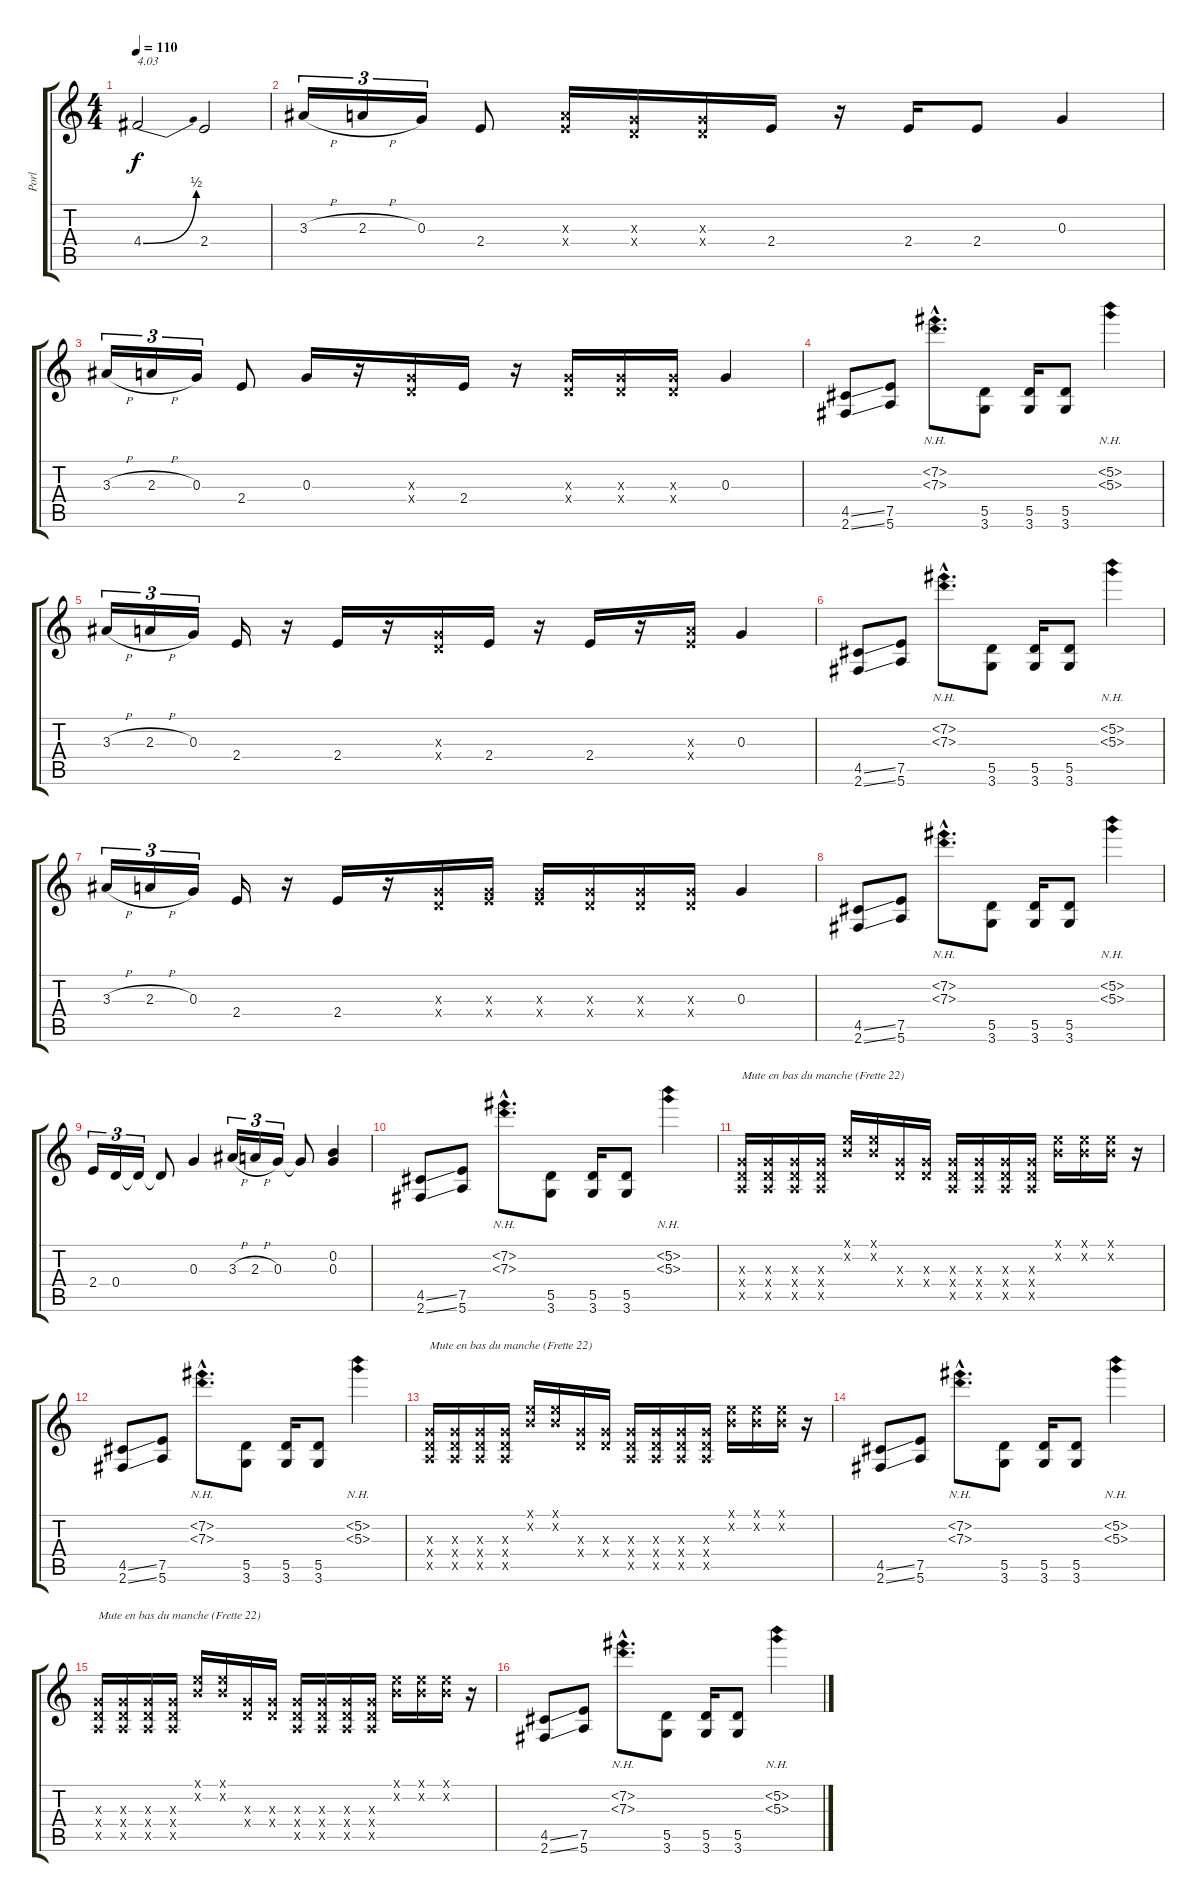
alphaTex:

\track ("Porl" "Porl") {instrument overdrivenguitar}
\staff {score tabs}
\tuning (E4 B3 G3 D3 A2 E2) {hide}
\ts (4 4)
\tempo 110
\clef g2
\ks c
4.4{be (bend 0 0 60 2)}.2{txt "4.03" dy f} 2.4.2 |
3.3{h}.16{tu (3 2)} 2.3{h}.16{tu (3 2)} 0.3.16{tu (3 2)} 2.4.8 (2.3{x} 2.4{x}).16 (0.3{x} 0.4{x}).16 (0.3{x} 0.4{x}).16 2.4.16 r.16 2.4.16 2.4.8 0.3.4 |
3.3{h}.16{tu (3 2)} 2.3{h}.16{tu (3 2)} 0.3.16{tu (3 2)} 2.4.8 0.3.16 r.16 (0.3{x} 0.4{x}).16 2.4.16 r.16 (0.3{x} 0.4{x}).16 (0.3{x} 0.4{x}).16 (0.3{x} 0.4{x}).16 0.3.4 |
(4.5{ss} 2.6{ss}).8 (7.5 5.6).8 (7.2{nh hac} 7.3{nh hac}).8{d} (5.5 3.6).8 (5.5 3.6).16 (5.5 3.6).8 (5.2{nh} 5.3{nh}).4 |
3.3{h}.16{tu (3 2)} 2.3{h}.16{tu (3 2)} 0.3.16{tu (3 2)} 2.4.16 r.16 2.4.16 r.16 (0.3{x} 0.4{x}).16 2.4.16 r.16 2.4.16 r.16 (2.3{x} 2.4{x}).16 0.3.4 |
(4.5{ss} 2.6{ss}).8 (7.5 5.6).8 (7.2{nh hac} 7.3{nh hac}).8{d} (5.5 3.6).8 (5.5 3.6).16 (5.5 3.6).8 (5.2{nh} 5.3{nh}).4 |
3.3{h}.16{tu (3 2)} 2.3{h}.16{tu (3 2)} 0.3.16{tu (3 2)} 2.4.16 r.16 2.4.16 r.16 (0.3{x} 0.4{x}).16 (0.3{x} 2.4{x}).16 (0.3{x} 2.4{x}).16 (0.3{x} 0.4{x}).16 (0.3{x} 0.4{x}).16 (0.3{x} 0.4{x}).16 0.3.4 |
(4.5{ss} 2.6{ss}).8 (7.5 5.6).8 (7.2{nh hac} 7.3{nh hac}).8{d} (5.5 3.6).8 (5.5 3.6).16 (5.5 3.6).8 (5.2{nh} 5.3{nh}).4 |
2.4.16{tu (3 2)} 0.4.16{tu (3 2)} 0.4{t}.16{tu (3 2)} 0.4{t}.8 0.3.4 3.3{h}.16{tu (3 2)} 2.3{h}.16{tu (3 2)} 0.3.16{tu (3 2)} 0.3{t}.8 (0.2 0.3).4 |
(4.5{ss} 2.6{ss}).8 (7.5 5.6).8 (7.2{nh hac} 7.3{nh hac}).8{d} (5.5 3.6).8 (5.5 3.6).16 (5.5 3.6).8 (5.2{nh} 5.3{nh}).4 |
(0.3{x} 0.4{x} 0.5{x}).16{txt "Mute en bas du manche (Frette 22)"} (0.3{x} 0.4{x} 0.5{x}).16 (0.3{x} 0.4{x} 0.5{x}).16 (0.3{x} 0.4{x} 0.5{x}).16 (0.1{x} 0.2{x}).16 (0.1{x} 0.2{x}).16 (0.3{x} 0.4{x}).16 (0.3{x} 0.4{x}).16 (0.3{x} 0.4{x} 0.5{x}).16 (0.3{x} 0.4{x} 0.5{x}).16 (0.3{x} 0.4{x} 0.5{x}).16 (0.3{x} 0.4{x} 0.5{x}).16 (0.1{x} 0.2{x}).16 (0.1{x} 0.2{x}).16 (0.1{x} 0.2{x}).16 r.16 |
(4.5{ss} 2.6{ss}).8 (7.5 5.6).8 (7.2{nh hac} 7.3{nh hac}).8{d} (5.5 3.6).8 (5.5 3.6).16 (5.5 3.6).8 (5.2{nh} 5.3{nh}).4 |
(0.3{x} 0.4{x} 0.5{x}).16{txt "Mute en bas du manche (Frette 22)"} (0.3{x} 0.4{x} 0.5{x}).16 (0.3{x} 0.4{x} 0.5{x}).16 (0.3{x} 0.4{x} 0.5{x}).16 (0.1{x} 0.2{x}).16 (0.1{x} 0.2{x}).16 (0.3{x} 0.4{x}).16 (0.3{x} 0.4{x}).16 (0.3{x} 0.4{x} 0.5{x}).16 (0.3{x} 0.4{x} 0.5{x}).16 (0.3{x} 0.4{x} 0.5{x}).16 (0.3{x} 0.4{x} 0.5{x}).16 (0.1{x} 0.2{x}).16 (0.1{x} 0.2{x}).16 (0.1{x} 0.2{x}).16 r.16 |
(4.5{ss} 2.6{ss}).8 (7.5 5.6).8 (7.2{nh hac} 7.3{nh hac}).8{d} (5.5 3.6).8 (5.5 3.6).16 (5.5 3.6).8 (5.2{nh} 5.3{nh}).4 |
(0.3{x} 0.4{x} 0.5{x}).16{txt "Mute en bas du manche (Frette 22)"} (0.3{x} 0.4{x} 0.5{x}).16 (0.3{x} 0.4{x} 0.5{x}).16 (0.3{x} 0.4{x} 0.5{x}).16 (0.1{x} 0.2{x}).16 (0.1{x} 0.2{x}).16 (0.3{x} 0.4{x}).16 (0.3{x} 0.4{x}).16 (0.3{x} 0.4{x} 0.5{x}).16 (0.3{x} 0.4{x} 0.5{x}).16 (0.3{x} 0.4{x} 0.5{x}).16 (0.3{x} 0.4{x} 0.5{x}).16 (0.1{x} 0.2{x}).16 (0.1{x} 0.2{x}).16 (0.1{x} 0.2{x}).16 r.16 |
(4.5{ss} 2.6{ss}).8 (7.5 5.6).8 (7.2{nh hac} 7.3{nh hac}).8{d} (5.5 3.6).8 (5.5 3.6).16 (5.5 3.6).8 (5.2{nh} 5.3{nh}).4
